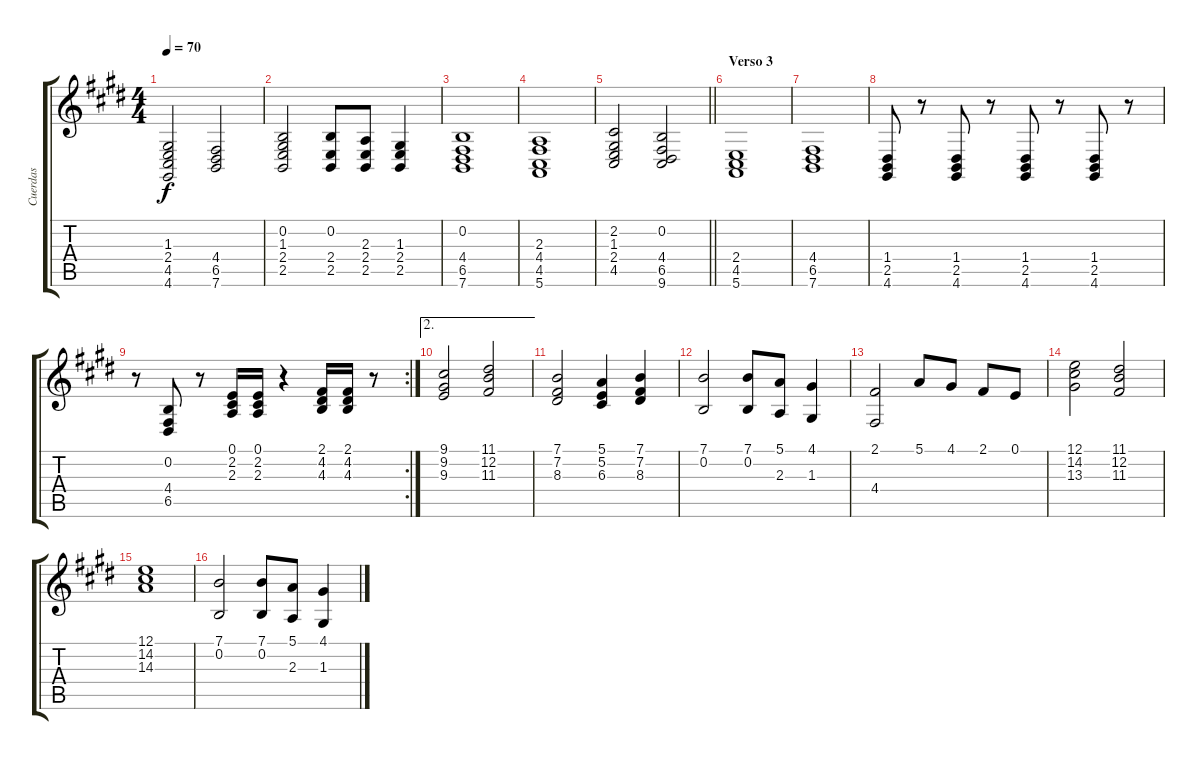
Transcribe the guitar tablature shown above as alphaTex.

\track ("Cuerdas" "Cuerdas") {instrument stringensemble1}
\staff {score tabs}
\tuning (E4 B3 G3 D3 A2 E2) {hide}
\ts (4 4)
\tempo 70
\clef g2
\ks e
(1.3 2.4 4.5 4.6).2{dy f} (4.4 6.5 7.6).2 |
(0.2 1.3 2.4 2.5).2 (0.2 2.4 2.5).8 (2.3 2.4 2.5).8 (1.3 2.4 2.5).4 |
(0.2 4.4 6.5 7.6).1 |
(2.3 4.4 4.5 5.6).1 |
\barLineRight lightlight
(2.2 1.3 2.4 4.5).2 (0.2 4.4 6.5 9.6).2 |
\section ("" "Verso 3")
(2.4 4.5 5.6).1 |
(4.4 6.5 7.6).1 |
(1.4 2.5 4.6).8 r.8 (1.4 2.5 4.6).8 r.8 (1.4 2.5 4.6).8 r.8 (1.4 2.5 4.6).8 r.8 |
\rc 2
r.8 (0.2 4.4 6.5).8 r.8 (0.1 2.2 2.3).16 (0.1 2.2 2.3).16 r.4 (2.1 4.2 4.3).16 (2.1 4.2 4.3).16 r.8 |
\ae 2
(9.1 9.2 9.3).2 (11.1 12.2 11.3).2 |
(7.1 7.2 8.3).2 (5.1 5.2 6.3).4 (7.1 7.2 8.3).4 |
(7.1 0.2).2 (7.1 0.2).8 (5.1 2.3).8 (4.1 1.3).4 |
(2.1 4.4).2 5.1.8 4.1.8 2.1.8 0.1.8 |
(12.1 14.2 13.3).2 (11.1 12.2 11.3).2 |
(12.1 14.2 14.3).1 |
(7.1 0.2).2 (7.1 0.2).8 (5.1 2.3).8 (4.1 1.3).4
